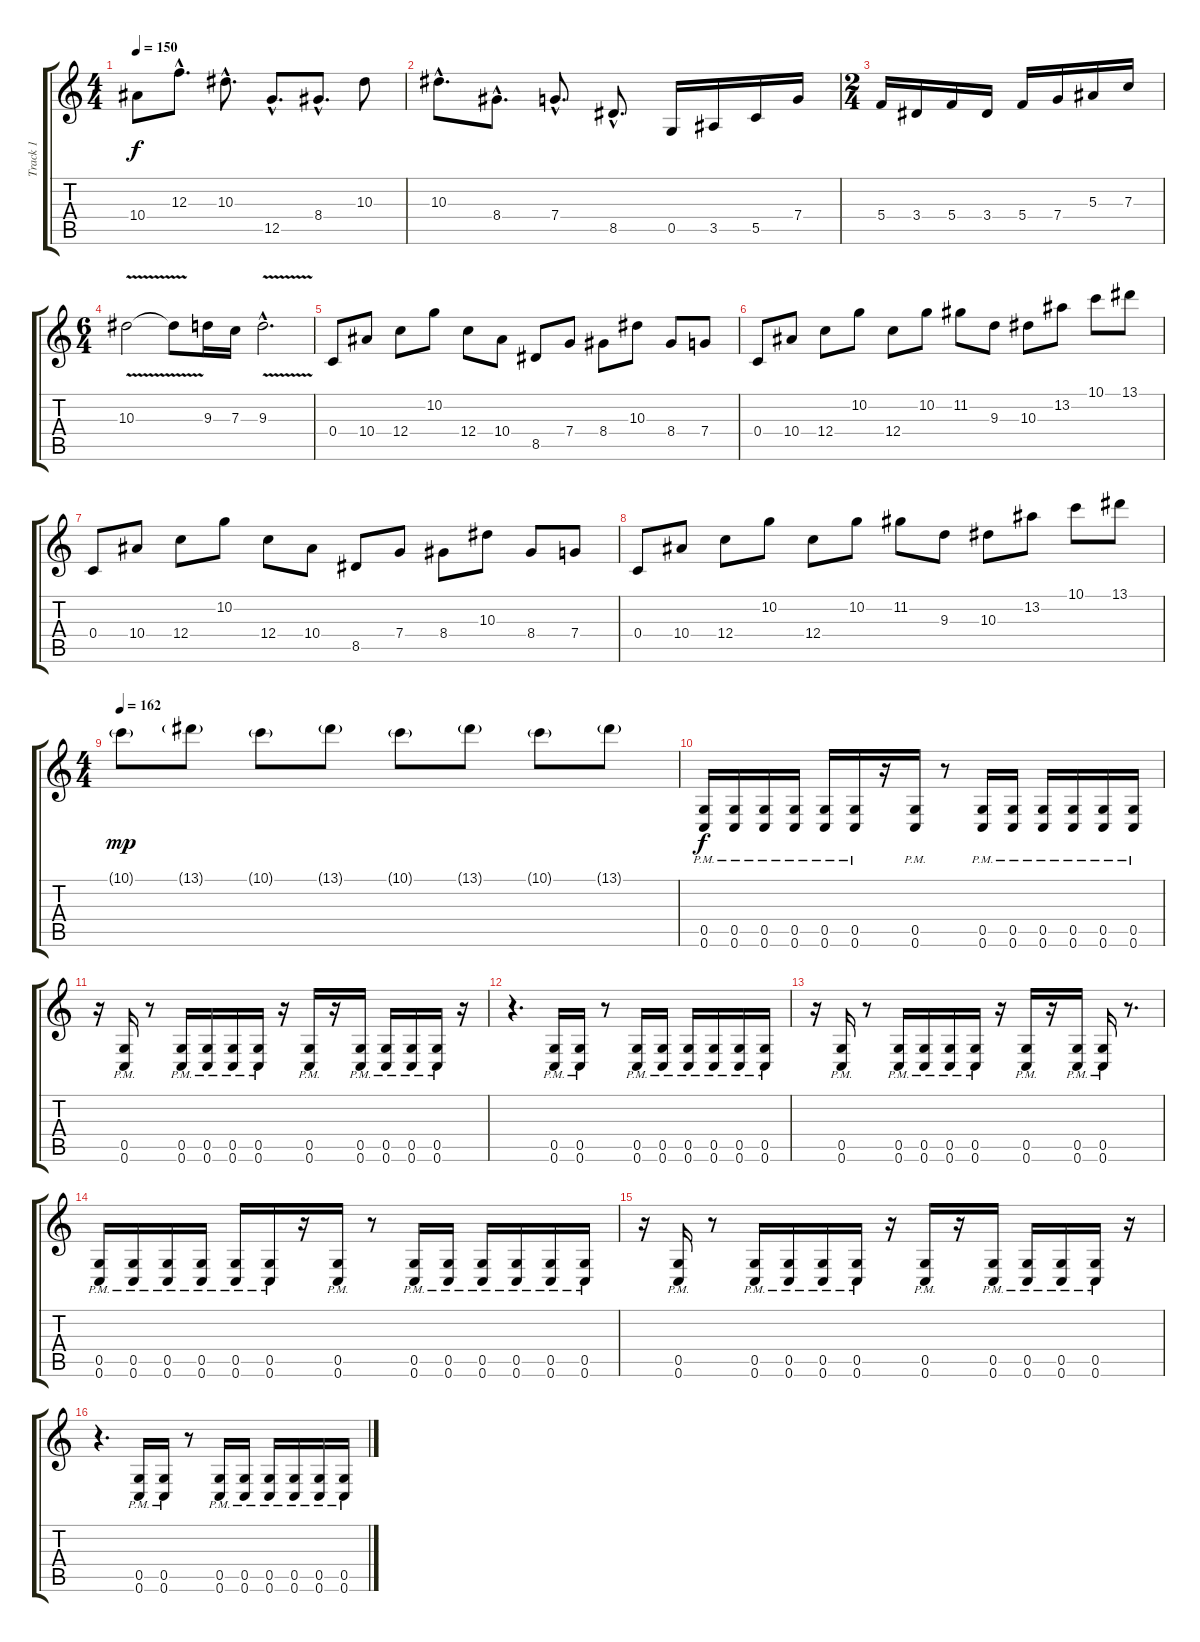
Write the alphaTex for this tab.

\track ("Track 1" "Track 1") {instrument distortionguitar}
\staff {score tabs}
\tuning (D4 A3 F3 C3 G2 C2) {hide}
\ts (4 4)
\tempo 150
\clef g2
\ks c
10.4{t}.8{dy f} 12.3{hac}.8{d} 10.3{hac}.8{d} 12.5{hac}.8{d} 8.4{hac}.8{d} 10.3.8 |
10.3{hac}.8{d} 8.4{hac}.8{d} 7.4{hac}.8{d} 8.5{hac}.8{d} 0.5.16 3.5.16 5.5.16 7.4.16 |
\ts (2 4)
5.4.16 3.4.16 5.4.16 3.4.16 5.4.16 7.4.16 5.3.16 7.3.16 |
\ts (6 4)
10.3{v}.2 10.3{t}.8 9.3.16 7.3.16 9.3{v hac}.2{d} |
0.4.8 10.4.8 12.4.8 10.2.8 12.4.8 10.4.8 8.5.8 7.4.8 8.4.8 10.3.8 8.4.8 7.4.8 |
0.4.8 10.4.8 12.4.8 10.2.8 12.4.8 10.2.8 11.2.8 9.3.8 10.3.8 13.2.8 10.1.8 13.1.8 |
0.4.8 10.4.8 12.4.8 10.2.8 12.4.8 10.4.8 8.5.8 7.4.8 8.4.8 10.3.8 8.4.8 7.4.8 |
0.4.8 10.4.8 12.4.8 10.2.8 12.4.8 10.2.8 11.2.8 9.3.8 10.3.8 13.2.8 10.1.8 13.1.8 |
\ts (4 4)
\tempo 162
10.1{g}.8{dy mp volume 0} 13.1{g}.8 10.1{g}.8 13.1{g}.8 10.1{g}.8 13.1{g}.8 10.1{g}.8 13.1{g}.8 |
(0.5{pm} 0.6{pm}).16{dy f volume 13} (0.5{pm} 0.6{pm}).16 (0.5{pm} 0.6{pm}).16 (0.5{pm} 0.6{pm}).16 (0.5{pm} 0.6{pm}).16 (0.5{pm} 0.6{pm}).16 r.16 (0.5{pm} 0.6{pm}).16 r.8 (0.5{pm} 0.6{pm}).16 (0.5{pm} 0.6{pm}).16 (0.5{pm} 0.6{pm}).16 (0.5{pm} 0.6{pm}).16 (0.5{pm} 0.6{pm}).16 (0.5{pm} 0.6{pm}).16 |
r.16 (0.5{pm} 0.6{pm}).16 r.8 (0.5{pm} 0.6{pm}).16 (0.5{pm} 0.6{pm}).16 (0.5{pm} 0.6{pm}).16 (0.5{pm} 0.6{pm}).16 r.16 (0.5{pm} 0.6{pm}).16 r.16 (0.5{pm} 0.6{pm}).16 (0.5{pm} 0.6{pm}).16 (0.5{pm} 0.6{pm}).16 (0.5{pm} 0.6{pm}).16 r.16 |
r.4{d} (0.5{pm} 0.6{pm}).16 (0.5{pm} 0.6{pm}).16 r.8 (0.5{pm} 0.6{pm}).16 (0.5{pm} 0.6{pm}).16 (0.5{pm} 0.6{pm}).16 (0.5{pm} 0.6{pm}).16 (0.5{pm} 0.6{pm}).16 (0.5{pm} 0.6{pm}).16 |
r.16 (0.5{pm} 0.6{pm}).16 r.8 (0.5{pm} 0.6{pm}).16 (0.5{pm} 0.6{pm}).16 (0.5{pm} 0.6{pm}).16 (0.5{pm} 0.6{pm}).16 r.16 (0.5{pm} 0.6{pm}).16 r.16 (0.5{pm} 0.6{pm}).16 (0.5{pm} 0.6{pm}).16 r.8{d} |
(0.5{pm} 0.6{pm}).16 (0.5{pm} 0.6{pm}).16 (0.5{pm} 0.6{pm}).16 (0.5{pm} 0.6{pm}).16 (0.5{pm} 0.6{pm}).16 (0.5{pm} 0.6{pm}).16 r.16 (0.5{pm} 0.6{pm}).16 r.8 (0.5{pm} 0.6{pm}).16 (0.5{pm} 0.6{pm}).16 (0.5{pm} 0.6{pm}).16 (0.5{pm} 0.6{pm}).16 (0.5{pm} 0.6{pm}).16 (0.5{pm} 0.6{pm}).16 |
r.16 (0.5{pm} 0.6{pm}).16 r.8 (0.5{pm} 0.6{pm}).16 (0.5{pm} 0.6{pm}).16 (0.5{pm} 0.6{pm}).16 (0.5{pm} 0.6{pm}).16 r.16 (0.5{pm} 0.6{pm}).16 r.16 (0.5{pm} 0.6{pm}).16 (0.5{pm} 0.6{pm}).16 (0.5{pm} 0.6{pm}).16 (0.5{pm} 0.6{pm}).16 r.16 |
r.4{d} (0.5{pm} 0.6{pm}).16 (0.5{pm} 0.6{pm}).16 r.8 (0.5{pm} 0.6{pm}).16 (0.5{pm} 0.6{pm}).16 (0.5{pm} 0.6{pm}).16 (0.5{pm} 0.6{pm}).16 (0.5{pm} 0.6{pm}).16 (0.5{pm} 0.6{pm}).16
